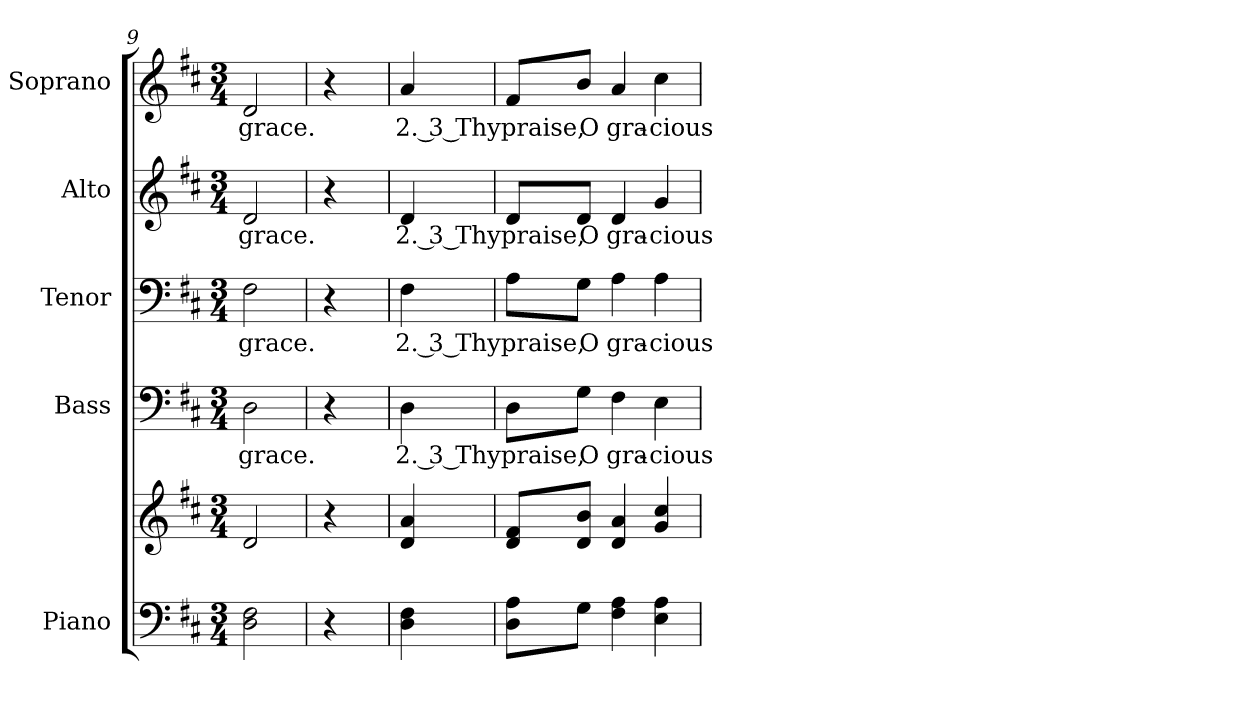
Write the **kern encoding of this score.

**kern	**kern	**kern	**text	**kern	**text	**kern	**text	**kern	**text
*part5	*part5	*part4	*part4	*part3	*part3	*part2	*part2	*part1	*part1
*staff6	*staff5	*staff4	*staff4	*staff3	*staff3	*staff2	*staff2	*staff1	*staff1
*I"Piano	*	*I"Bass	*	*I"Tenor	*	*I"Alto	*	*I"Soprano	*
*I'Pno.	*	*I'B.	*	*I'T.	*	*I'A.	*	*I'S.	*
*clefF4	*clefG2	*clefF4	*	*clefF4	*	*clefG2	*	*clefG2	*
*k[f#c#]	*k[f#c#]	*k[f#c#]	*	*k[f#c#]	*	*k[f#c#]	*	*k[f#c#]	*
*D:	*D:	*D:	*	*D:	*	*D:	*	*D:	*
*M3/4	*M3/4	*M3/4	*	*M3/4	*	*M3/4	*	*M3/4	*
=9	=9	=9	=9	=9	=9	=9	=9	=9	=9
!	!	!	!LO:LY:b:color=#000000	!	!	!	!	!	!
!	!	!	!	!	!LO:LY:b:color=#000000	!	!	!	!
!	!	!	!	!	!	!	!LO:LY:b:color=#000000	!	!
!	!	!	!	!	!	!	!	!	!LO:LY:b:color=#000000
2Di\ 2F#i	2di/	2Di\	grace.	2F#i\	grace.	2di/	grace.	2di/	grace.
=10	=10	=10	=10	=10	=10	=10	=10	=10	=10
4r	4r	4r	.	4r	.	4r	.	4r	.
=11	=11	=11	=11	=11	=11	=11	=11	=11	=11
!	!	!	!LO:LY:b:color=#000000	!	!	!	!	!	!
!	!	!	!	!	!LO:LY:b:color=#000000	!	!	!	!
!	!	!	!	!	!	!	!LO:LY:b:color=#000000	!	!
!	!	!	!	!	!	!	!	!	!LO:LY:b:color=#000000
4Di\ 4F#i	4di/ 4ai	4Di\	2. 3 Thy	4F#i\	2. 3 Thy	4di/	2. 3 Thy	4ai/	2. 3 Thy
=12	=12	=12	=12	=12	=12	=12	=12	=12	=12
!	!	!	!LO:LY:b:color=#000000	!	!	!	!	!	!
!	!	!	!	!	!LO:LY:b:color=#000000	!	!	!	!
!	!	!	!	!	!	!	!LO:LY:b:color=#000000	!	!
!	!	!	!	!	!	!	!	!	!LO:LY:b:color=#000000
8Di\ 8Ai\L	8di/ 8f#i/L	8Di\L	praise,	8Ai\L	praise,	8di/L	praise,	8f#i/L	praise,
!	!	!	!LO:LY:b:color=#000000	!	!	!	!	!	!
!	!	!	!	!	!LO:LY:b:color=#000000	!	!	!	!
!	!	!	!	!	!	!	!LO:LY:b:color=#000000	!	!
!	!	!	!	!	!	!	!	!	!LO:LY:b:color=#000000
8Gi\J	8di/ 8bi/J	8Gi\J	O	8Gi\J	O	8di/J	O	8bi/J	O
!	!	!	!LO:LY:b:color=#000000	!	!	!	!	!	!
!	!	!	!	!	!LO:LY:b:color=#000000	!	!	!	!
!	!	!	!	!	!	!	!LO:LY:b:color=#000000	!	!
!	!	!	!	!	!	!	!	!	!LO:LY:b:color=#000000
4F#i\ 4Ai	4di/ 4ai	4F#i\	gra-	4Ai\	gra-	4di/	gra-	4ai/	gra-
!	!	!	!LO:LY:b:color=#000000	!	!	!	!	!	!
!	!	!	!	!	!LO:LY:b:color=#000000	!	!	!	!
!	!	!	!	!	!	!	!LO:LY:b:color=#000000	!	!
!	!	!	!	!	!	!	!	!	!LO:LY:b:color=#000000
4Ei\ 4Ai	4gi/ 4cc#i	4Ei\	-cious	4Ai\	-cious	4gi/	-cious	4cc#i\	-cious
=	=	=	=	=	=	=	=	=	=
*-	*-	*-	*-	*-	*-	*-	*-	*-	*-
